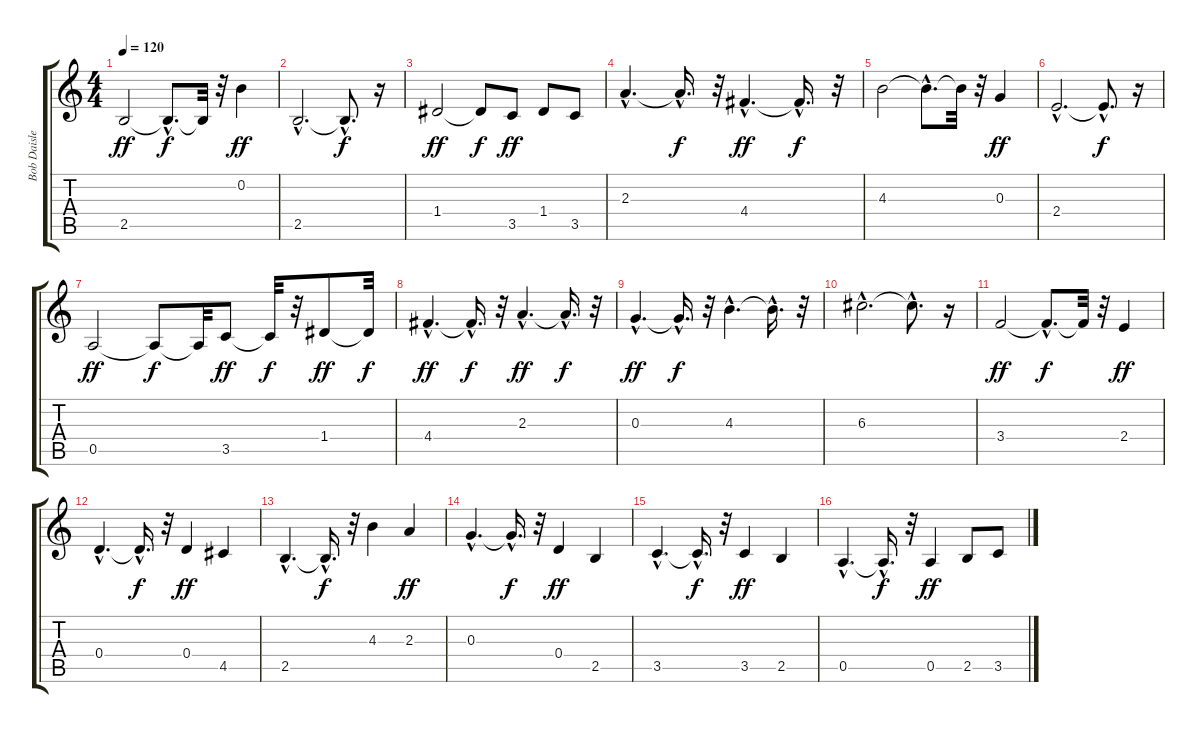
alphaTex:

\track ("Bob Daisley" "Bob Daisle") {instrument electricbassfinger}
\staff {score tabs}
\tuning (E4 B3 G3 D3 A2 E2) {hide}
\ts (4 4)
\tempo 120
\clef g2
\ks c
2.5.2{dy ff} 2.5{hac t}.8{d dy f} 2.5{t}.32 r.32 0.2.4{dy ff} |
2.5{hac}.2{d} 2.5{hac t}.8{d dy f} r.16 |
1.4.2{dy ff} 1.4{t}.8{dy f} 3.5.8{dy ff} 1.4.8 3.5.8 |
2.3{hac}.4{d} 2.3{hac t}.16{d dy f} r.32 4.4{hac}.4{d dy ff} 4.4{hac t}.16{d dy f} r.32 |
4.3.2 4.3{hac t}.8{d} 4.3{t}.32 r.32 0.3.4{dy ff} |
2.4{hac}.2{d} 2.4{hac t}.8{d dy f} r.16 |
0.5.2{dy ff} 0.5{t}.8{dy f} 0.5{t}.32 3.5.8{dy ff} 3.5{t}.32{dy f} r.32 1.4.8{dy ff} 1.4{t}.32{dy f} |
4.4{hac}.4{d dy ff} 4.4{hac t}.16{d dy f} r.32 2.3{hac}.4{d dy ff} 2.3{hac t}.16{d dy f} r.32 |
0.3{hac}.4{d dy ff} 0.3{hac t}.16{d dy f} r.32 4.3{hac}.4{d} 4.3{hac t}.16{d} r.32 |
6.3{hac}.2{d} 6.3{hac t}.8{d} r.16 |
3.4.2{dy ff} 3.4{hac t}.8{d dy f} 3.4{t}.32 r.32 2.4.4{dy ff} |
0.4{hac}.4{d} 0.4{hac t}.16{d dy f} r.32 0.4.4{dy ff} 4.5.4 |
2.5{hac}.4{d} 2.5{hac t}.16{d dy f} r.32 4.3.4 2.3.4{dy ff} |
0.3{hac}.4{d} 0.3{hac t}.16{d dy f} r.32 0.4.4{dy ff} 2.5.4 |
3.5{hac}.4{d} 3.5{hac t}.16{d dy f} r.32 3.5.4{dy ff} 2.5.4 |
0.5{hac}.4{d} 0.5{hac t}.16{d dy f} r.32 0.5.4{dy ff} 2.5.8 3.5.8
